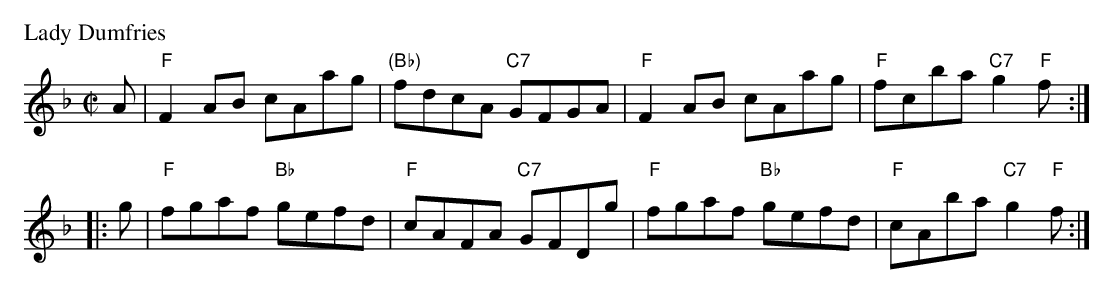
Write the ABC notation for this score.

X:1
P: Lady Dumfries
M:C|
L:1/8
K:F
   A | "F"F2AB     cAag | "(Bb)"fdcA "C7"GFGA | "F"F2AB     cAag | "F"fcba "C7"g2 "F"f :|
|: g | "F"fgaf "Bb"gefd |  "F"  cAFA "C7"GFDg | "F"fgaf "Bb"gefd | "F"cAba "C7"g2 "F"f :|
